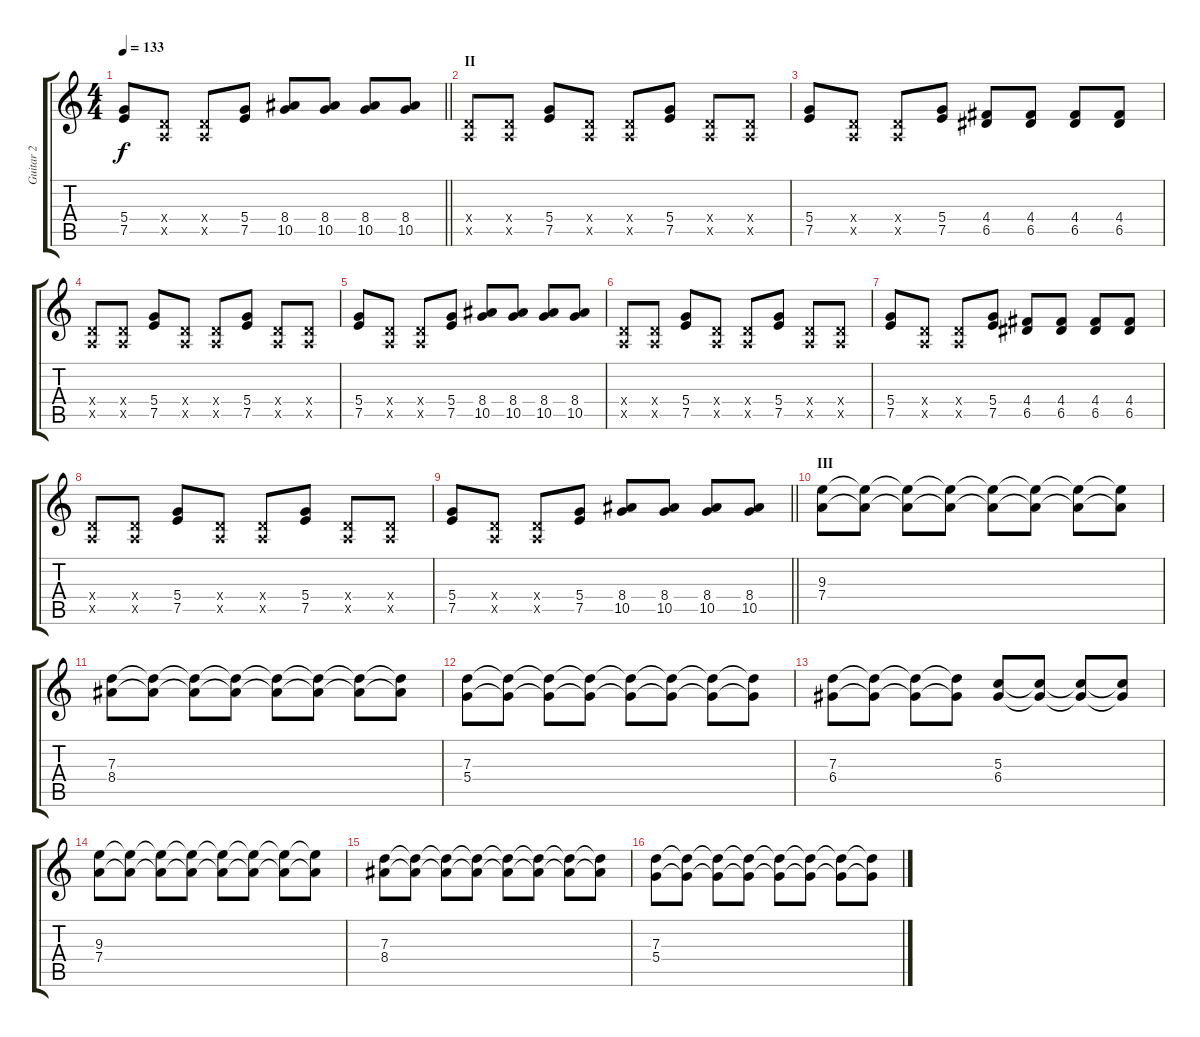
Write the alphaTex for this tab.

\track ("Guitar 2" "Guitar 2") {instrument distortionguitar}
\staff {score tabs}
\tuning (E4 B3 G3 D3 A2 E2) {hide}
\ts (4 4)
\tempo 133
\clef g2
\barLineRight lightlight
\ks c
(5.4 7.5).8{dy f} (0.4{x} 0.5{x}).8 (0.4{x} 0.5{x}).8 (5.4 7.5).8 (8.4 10.5).8 (8.4 10.5).8 (8.4 10.5).8 (8.4 10.5).8 |
\section ("" "II")
(0.4{x} 0.5{x}).8 (0.4{x} 0.5{x}).8 (5.4 7.5).8 (0.4{x} 0.5{x}).8 (0.4{x} 0.5{x}).8 (5.4 7.5).8 (0.4{x} 0.5{x}).8 (0.4{x} 0.5{x}).8 |
(5.4 7.5).8 (0.4{x} 0.5{x}).8 (0.4{x} 0.5{x}).8 (5.4 7.5).8 (4.4 6.5).8 (4.4 6.5).8 (4.4 6.5).8 (4.4 6.5).8 |
(0.4{x} 0.5{x}).8 (0.4{x} 0.5{x}).8 (5.4 7.5).8 (0.4{x} 0.5{x}).8 (0.4{x} 0.5{x}).8 (5.4 7.5).8 (0.4{x} 0.5{x}).8 (0.4{x} 0.5{x}).8 |
(5.4 7.5).8 (0.4{x} 0.5{x}).8 (0.4{x} 0.5{x}).8 (5.4 7.5).8 (8.4 10.5).8 (8.4 10.5).8 (8.4 10.5).8 (8.4 10.5).8 |
(0.4{x} 0.5{x}).8 (0.4{x} 0.5{x}).8 (5.4 7.5).8 (0.4{x} 0.5{x}).8 (0.4{x} 0.5{x}).8 (5.4 7.5).8 (0.4{x} 0.5{x}).8 (0.4{x} 0.5{x}).8 |
(5.4 7.5).8 (0.4{x} 0.5{x}).8 (0.4{x} 0.5{x}).8 (5.4 7.5).8 (4.4 6.5).8 (4.4 6.5).8 (4.4 6.5).8 (4.4 6.5).8 |
(0.4{x} 0.5{x}).8 (0.4{x} 0.5{x}).8 (5.4 7.5).8 (0.4{x} 0.5{x}).8 (0.4{x} 0.5{x}).8 (5.4 7.5).8 (0.4{x} 0.5{x}).8 (0.4{x} 0.5{x}).8 |
\barLineRight lightlight
(5.4 7.5).8 (0.4{x} 0.5{x}).8 (0.4{x} 0.5{x}).8 (5.4 7.5).8 (8.4 10.5).8 (8.4 10.5).8 (8.4 10.5).8 (8.4 10.5).8 |
\section ("" "III")
(9.3 7.4).8 (9.3{t} 7.4{t}).8 (9.3{t} 7.4{t}).8 (9.3{t} 7.4{t}).8 (9.3{t} 7.4{t}).8 (9.3{t} 7.4{t}).8 (9.3{t} 7.4{t}).8 (9.3{t} 7.4{t}).8 |
(7.3 8.4).8 (7.3{t} 8.4{t}).8 (7.3{t} 8.4{t}).8 (7.3{t} 8.4{t}).8 (7.3{t} 8.4{t}).8 (7.3{t} 8.4{t}).8 (7.3{t} 8.4{t}).8 (7.3{t} 8.4{t}).8 |
(7.3 5.4).8 (7.3{t} 5.4{t}).8 (7.3{t} 5.4{t}).8 (7.3{t} 5.4{t}).8 (7.3{t} 5.4{t}).8 (7.3{t} 5.4{t}).8 (7.3{t} 5.4{t}).8 (7.3{t} 5.4{t}).8 |
(7.3 6.4).8 (7.3{t} 6.4{t}).8 (7.3{t} 6.4{t}).8 (7.3{t} 6.4{t}).8 (5.3 6.4).8 (5.3{t} 6.4{t}).8 (5.3{t} 6.4{t}).8 (5.3{t} 6.4{t}).8 |
(9.3 7.4).8 (9.3{t} 7.4{t}).8 (9.3{t} 7.4{t}).8 (9.3{t} 7.4{t}).8 (9.3{t} 7.4{t}).8 (9.3{t} 7.4{t}).8 (9.3{t} 7.4{t}).8 (9.3{t} 7.4{t}).8 |
(7.3 8.4).8 (7.3{t} 8.4{t}).8 (7.3{t} 8.4{t}).8 (7.3{t} 8.4{t}).8 (7.3{t} 8.4{t}).8 (7.3{t} 8.4{t}).8 (7.3{t} 8.4{t}).8 (7.3{t} 8.4{t}).8 |
(7.3 5.4).8 (7.3{t} 5.4{t}).8 (7.3{t} 5.4{t}).8 (7.3{t} 5.4{t}).8 (7.3{t} 5.4{t}).8 (7.3{t} 5.4{t}).8 (7.3{t} 5.4{t}).8 (7.3{t} 5.4{t}).8
